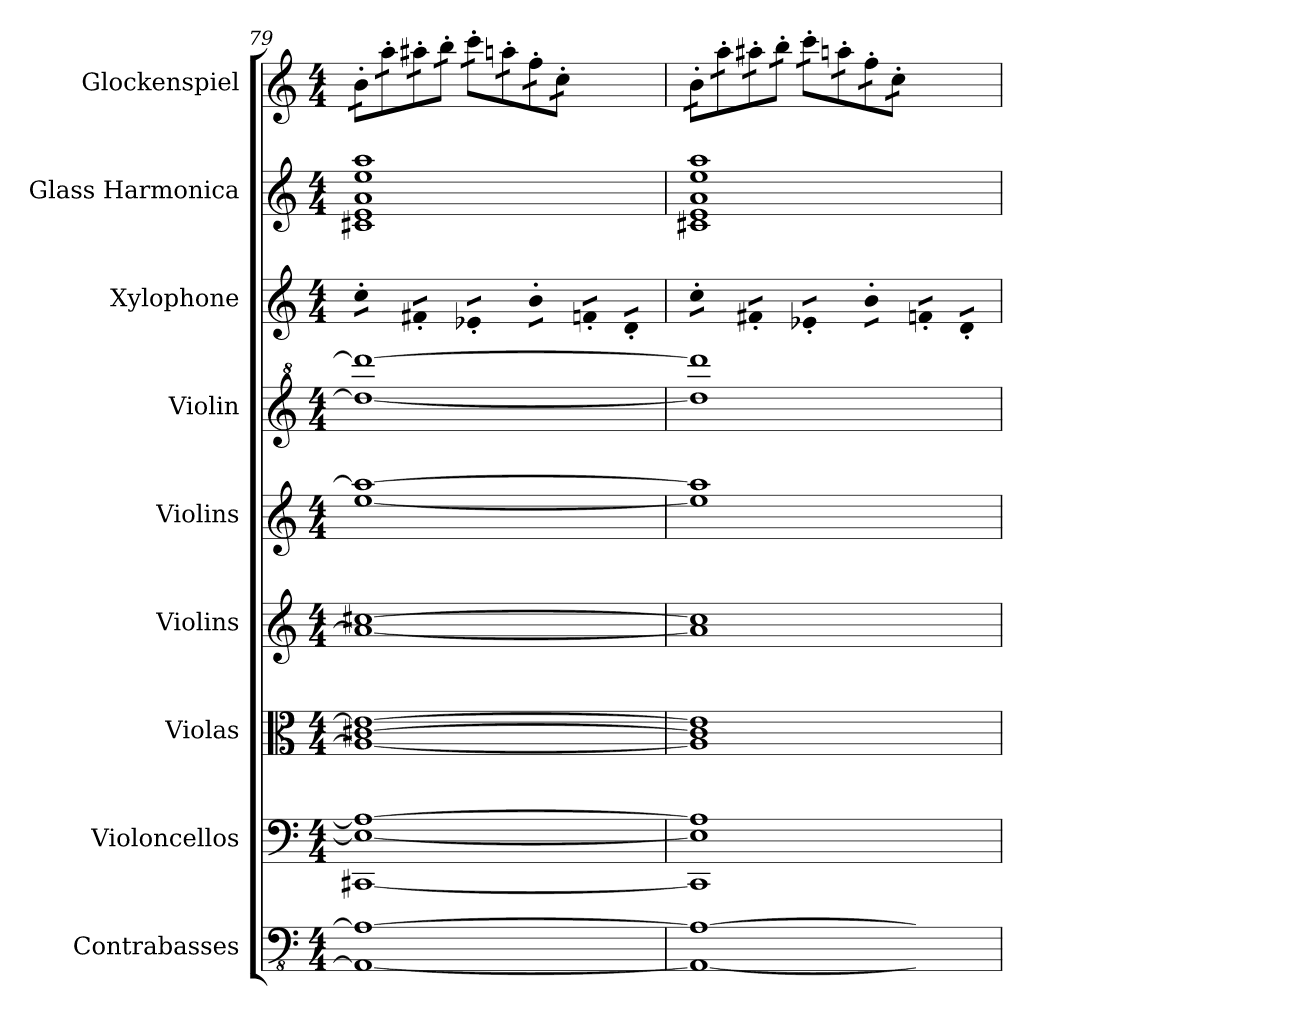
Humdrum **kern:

**kern	**kern	**kern	**kern	**kern	**kern	**kern	**kern	**kern
*part9	*part8	*part7	*part6	*part5	*part4	*part3	*part2	*part1
*staff9	*staff8	*staff7	*staff6	*staff5	*staff4	*staff3	*staff2	*staff1
*I"Contrabasses	*I"Violoncellos	*I"Violas	*I"Violins	*I"Violins	*I"Violin	*I"Xylophone	*I"Glass Harmonica	*I"Glockenspiel
*I'Cbs.	*I'Vcs.	*I'Vlas.	*I'Vlns.	*I'Vlns.	*I'Vln.	*I'Xyl.	*I'Gla. Har.	*I'Glk.
*clefFv4	*clefF4	*clefC3	*clefG2	*clefG2	*clefG^2	*clefG2	*clefG2	*clefG2
*	*	*	*	*	*	*ITrd-7c-12	*	*ITrd-14c-24
*k[]	*k[]	*k[]	*k[]	*k[]	*k[]	*k[]	*k[]	*k[]
*M4/4	*M4/4	*M4/4	*M4/4	*M4/4	*M4/4	*M4/4	*M4/4	*M4/4
=79	=79	=79	=79	=79	=79	=79	=79	=79
*	*	*	*	*	*	*tremolo	*	*
*	*	*	*	*	*	*	*	*tremolo
1AAA_ 1AA_	[1CC#X 1E_ 1A_	1A_ [1c#X 1e_	1a_ [1cc#X	[1ee 1aa_	1ddd_ 1dddd_	12ccc'\L	1c#X 1e 1a 1ee 1aa	16bbb'\LL
.	.	.	.	.	.	.	.	16bbb'\
.	.	.	.	.	.	12ccc'\J	.	.
.	.	.	.	.	.	.	.	16aaaa'\
.	.	.	.	.	.	12ff#X'/L	.	.
.	.	.	.	.	.	.	.	16aaaa'\
.	.	.	.	.	.	12ff#X'/J	.	16aaaa#X'\
.	.	.	.	.	.	.	.	16aaaa#X'\
.	.	.	.	.	.	12ee-X'/L	.	.
.	.	.	.	.	.	.	.	16bbbb'\
.	.	.	.	.	.	12ee-X'/J	.	.
.	.	.	.	.	.	.	.	16bbbb'\JJ
.	.	.	.	.	.	12bb'\L	.	16ccccc'\LL
.	.	.	.	.	.	.	.	16ccccc'\
.	.	.	.	.	.	12bb'\J	.	.
.	.	.	.	.	.	.	.	16aaaan'\
.	.	.	.	.	.	12ffn'/L	.	.
.	.	.	.	.	.	.	.	16aaaan'\
.	.	.	.	.	.	12ffn'/J	.	16ffff'\
.	.	.	.	.	.	.	.	16ffff'\
.	.	.	.	.	.	12dd'/L	.	.
.	.	.	.	.	.	.	.	16cccc'\
.	.	.	.	.	.	12dd'/J	.	.
.	.	.	.	.	.	.	.	16cccc'\JJ
=80	=80	=80	=80	=80	=80	=80	=80	=80
1AAA_ 1AA_	1CC#] 1E] 1A]	1A] 1c#] 1e]	1a] 1cc#]	1ee] 1aa]	1ddd] 1dddd]	12ccc'\L	1c#X 1e 1a 1ee 1aa	16bbb'\LL
.	.	.	.	.	.	.	.	16bbb'\
.	.	.	.	.	.	12ccc'\J	.	.
.	.	.	.	.	.	.	.	16aaaa'\
.	.	.	.	.	.	12ff#X'/L	.	.
.	.	.	.	.	.	.	.	16aaaa'\
.	.	.	.	.	.	12ff#X'/J	.	16aaaa#X'\
.	.	.	.	.	.	.	.	16aaaa#X'\
.	.	.	.	.	.	12ee-X'/L	.	.
.	.	.	.	.	.	.	.	16bbbb'\
.	.	.	.	.	.	12ee-X'/J	.	.
.	.	.	.	.	.	.	.	16bbbb'\JJ
.	.	.	.	.	.	12bb'\L	.	16ccccc'\LL
.	.	.	.	.	.	.	.	16ccccc'\
.	.	.	.	.	.	12bb'\J	.	.
.	.	.	.	.	.	.	.	16aaaan'\
.	.	.	.	.	.	12ffn'/L	.	.
.	.	.	.	.	.	.	.	16aaaan'\
.	.	.	.	.	.	12ffn'/J	.	16ffff'\
.	.	.	.	.	.	.	.	16ffff'\
.	.	.	.	.	.	12dd'/L	.	.
.	.	.	.	.	.	.	.	16cccc'\
.	.	.	.	.	.	12dd'/J	.	.
*	*	*	*	*	*	*Xtremolo	*	*
.	.	.	.	.	.	.	.	16cccc'\JJ
*	*	*	*	*	*	*	*	*Xtremolo
=	=	=	=	=	=	=	=	=
*-	*-	*-	*-	*-	*-	*-	*-	*-
